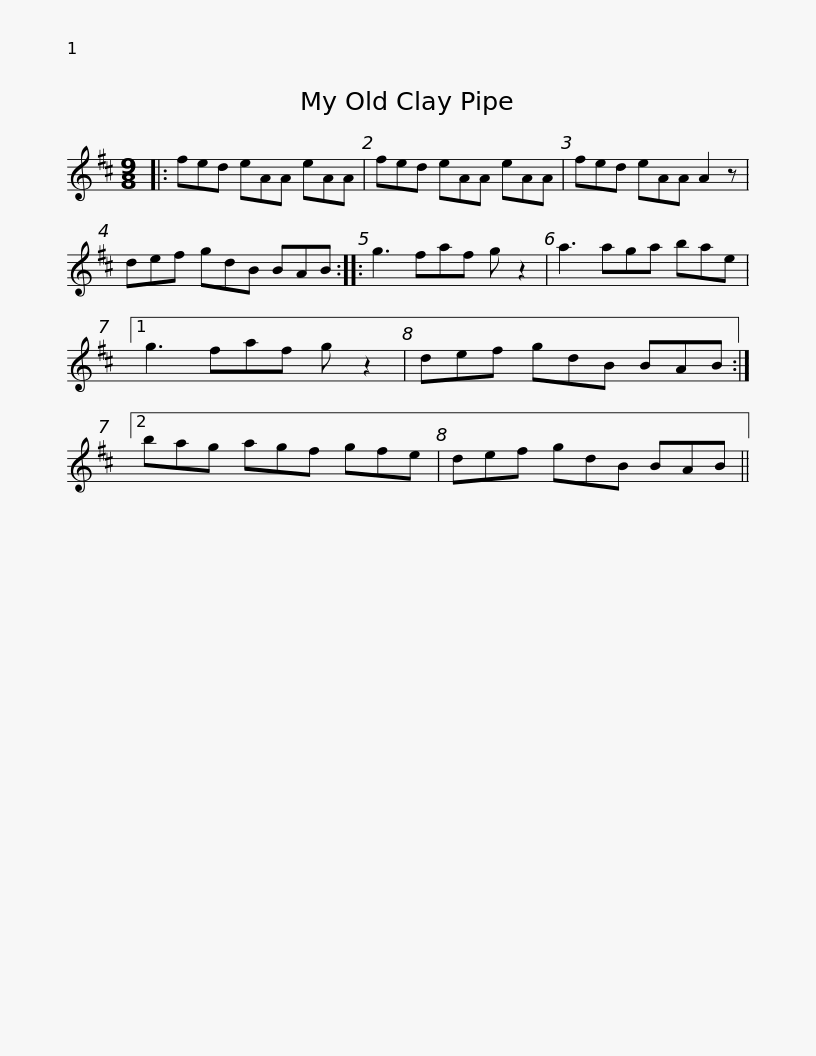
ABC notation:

X:1
L:1/8
M:9/8
I:linebreak $
K:D
V:1 treble
V:1
|: fed eAA eAA | fed eAA eAA | fed eAA A2 z | def gdB BAB :: g3 faf g z2 |$ %5
 a3 aga bae |1 g3 faf g z2 | def gdB BAB :|2 bag agf gfe | def gdB BAB || %10
